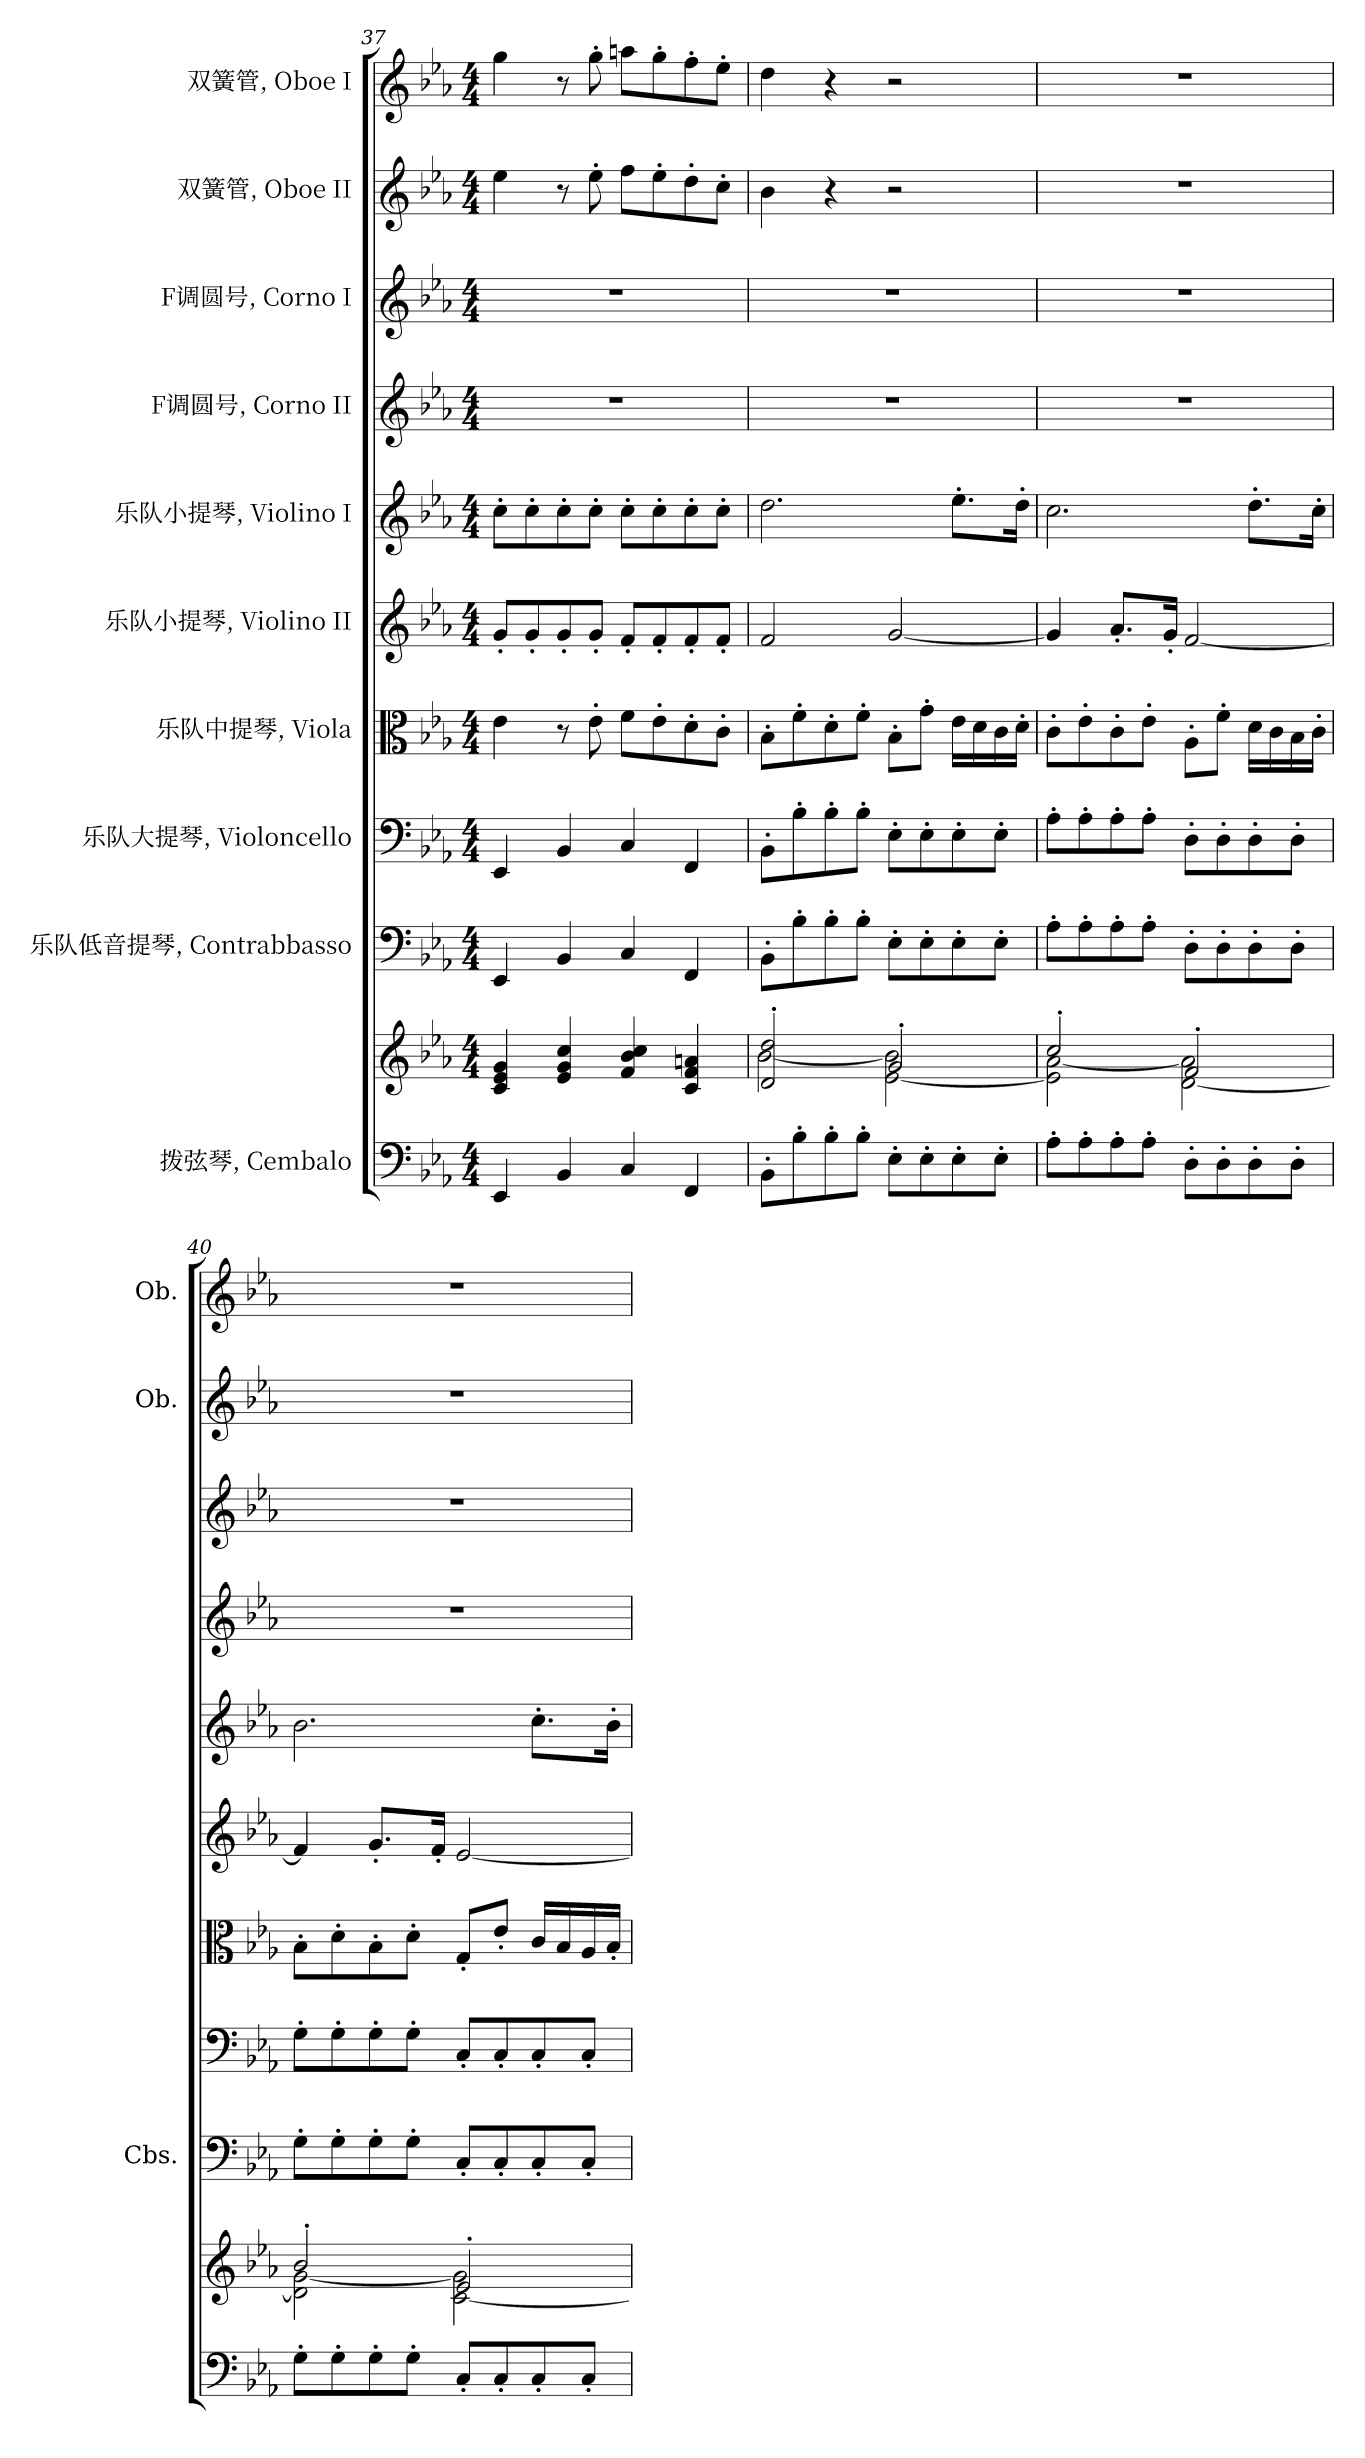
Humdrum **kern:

**kern	**kern	**kern	**kern	**kern	**kern	**kern	**kern	**kern	**kern	**kern
*part10	*part10	*part9	*part8	*part7	*part6	*part5	*part4	*part3	*part2	*part1
*staff11	*staff10	*staff9	*staff8	*staff7	*staff6	*staff5	*staff4	*staff3	*staff2	*staff1
*I"拨弦琴, Cembalo	*	*I"乐队低音提琴, Contrabbasso	*I"乐队大提琴, Violoncello	*I"乐队中提琴, Viola	*I"乐队小提琴, Violino II	*I"乐队小提琴, Violino I	*I"F调圆号, Corno II	*I"F调圆号, Corno I	*I"双簧管, Oboe II	*I"双簧管, Oboe I
*	*	*I'Cbs.	*	*	*	*	*	*	*I'Ob.	*I'Ob.
*clefF4	*clefG2	*clefF4	*clefF4	*clefC3	*clefG2	*clefG2	*clefG2	*clefG2	*clefG2	*clefG2
*	*	*ITrd7c12	*	*	*	*	*ITrd4c7	*ITrd4c7	*	*
*k[b-e-a-]	*k[b-e-a-]	*k[b-e-a-]	*k[b-e-a-]	*k[b-e-a-]	*k[b-e-a-]	*k[b-e-a-]	*k[b-e-a-d-]	*k[b-e-a-d-]	*k[b-e-a-]	*k[b-e-a-]
*M4/4	*M4/4	*M4/4	*M4/4	*M4/4	*M4/4	*M4/4	*M4/4	*M4/4	*M4/4	*M4/4
=37	=37	=37	=37	=37	=37	=37	=37	=37	=37	=37
4EE-/	4c/ 4e-/ 4g/	4EEE-/	4EE-/	4e-\	8g'/L	8cc'\L	1r	1r	4ee-\	4gg\
.	.	.	.	.	8g'/	8cc'\	.	.	.	.
4BB-/	4e-/ 4g/ 4cc/	4BBB-/	4BB-/	8r	8g'/	8cc'\	.	.	8r	8r
.	.	.	.	8e-'\	8g'/J	8cc'\J	.	.	8ee-'\	8gg'\
4C/	4f/ 4b-/ 4cc/	4CC/	4C/	8f\L	8f'/L	8cc'\L	.	.	8ff\L	8aan\L
.	.	.	.	8e-'\	8f'/	8cc'\	.	.	8ee-'\	8gg'\
4FF/	4c/ 4f/ 4an/	4FFF/	4FF/	8d'\	8f'/	8cc'\	.	.	8dd'\	8ff'\
.	.	.	.	8c'\J	8f'/J	8cc'\J	.	.	8cc'\J	8ee-'\J
=38	=38	=38	=38	=38	=38	=38	=38	=38	=38	=38
*	*^	*	*	*	*	*	*	*	*	*
8BB-'\L	2d/' 2dd/'	[2b-\	8BBB-'\L	8BB-'\L	8B-'\L	2f/	2.dd\	1r	1r	4b-\	4dd\
8B-'\	.	.	8BB-'\	8B-'\	8f'\	.	.	.	.	.	.
8B-'\	.	.	8BB-'\	8B-'\	8d'\	.	.	.	.	4r	4r
8B-'\J	.	.	8BB-'\J	8B-'\J	8f'\J	.	.	.	.	.	.
8E-'\L	2g'/	[2e-\ 2b-\]	8EE-'\L	8E-'\L	8B-'\L	[2g/	.	.	.	2r	2r
8E-'\	.	.	8EE-'\	8E-'\	8g'\J	.	.	.	.	.	.
8E-'\	.	.	8EE-'\	8E-'\	16e-\LL	.	8.ee-'\L	.	.	.	.
.	.	.	.	.	16d\	.	.	.	.	.	.
8E-'\J	.	.	8EE-'\J	8E-'\J	16c\	.	.	.	.	.	.
.	.	.	.	.	16d'\JJ	.	16dd'\Jk	.	.	.	.
=39	=39	=39	=39	=39	=39	=39	=39	=39	=39	=39	=39
8A-'\L	2cc'/	2e-\] [2a-\	8AA-'\L	8A-'\L	8c'\L	4g/]	2.cc\	1r	1r	1r	1r
8A-'\	.	.	8AA-'\	8A-'\	8e-'\	.	.	.	.	.	.
8A-'\	.	.	8AA-'\	8A-'\	8c'\	8.a-'/L	.	.	.	.	.
8A-'\J	.	.	8AA-'\J	8A-'\J	8e-'\J	.	.	.	.	.	.
.	.	.	.	.	.	16g'/Jk	.	.	.	.	.
8D'\L	2f'/	[2d\ 2a-\]	8DD'\L	8D'\L	8A-'\L	[2f/	.	.	.	.	.
8D'\	.	.	8DD'\	8D'\	8f'\J	.	.	.	.	.	.
8D'\	.	.	8DD'\	8D'\	16d\LL	.	8.dd'\L	.	.	.	.
.	.	.	.	.	16c\	.	.	.	.	.	.
8D'\J	.	.	8DD'\J	8D'\J	16B-\	.	.	.	.	.	.
.	.	.	.	.	16c'\JJ	.	16cc'\Jk	.	.	.	.
!!LO:PB:g=z
=40	=40	=40	=40	=40	=40	=40	=40	=40	=40	=40	=40
8G'\L	2b-'/	2d\] [2g\	8GG'\L	8G'\L	8B-'\L	4f/]	2.b-\	1r	1r	1r	1r
8G'\	.	.	8GG'\	8G'\	8d'\	.	.	.	.	.	.
8G'\	.	.	8GG'\	8G'\	8B-'\	8.g'/L	.	.	.	.	.
8G'\J	.	.	8GG'\J	8G'\J	8d'\J	.	.	.	.	.	.
.	.	.	.	.	.	16f'/Jk	.	.	.	.	.
8C'/L	2e-'/	[2c\ 2g\]	8CC'/L	8C'/L	8G'/L	[2e-/	.	.	.	.	.
8C'/	.	.	8CC'/	8C'/	8e-'/J	.	.	.	.	.	.
8C'/	.	.	8CC'/	8C'/	16c/LL	.	8.cc'\L	.	.	.	.
.	.	.	.	.	16B-/	.	.	.	.	.	.
8C'/J	.	.	8CC'/J	8C'/J	16A-/	.	.	.	.	.	.
.	.	.	.	.	16B-'/JJ	.	16b-'\Jk	.	.	.	.
*	*v	*v	*	*	*	*	*	*	*	*	*
=	=	=	=	=	=	=	=	=	=	=
*-	*-	*-	*-	*-	*-	*-	*-	*-	*-	*-
